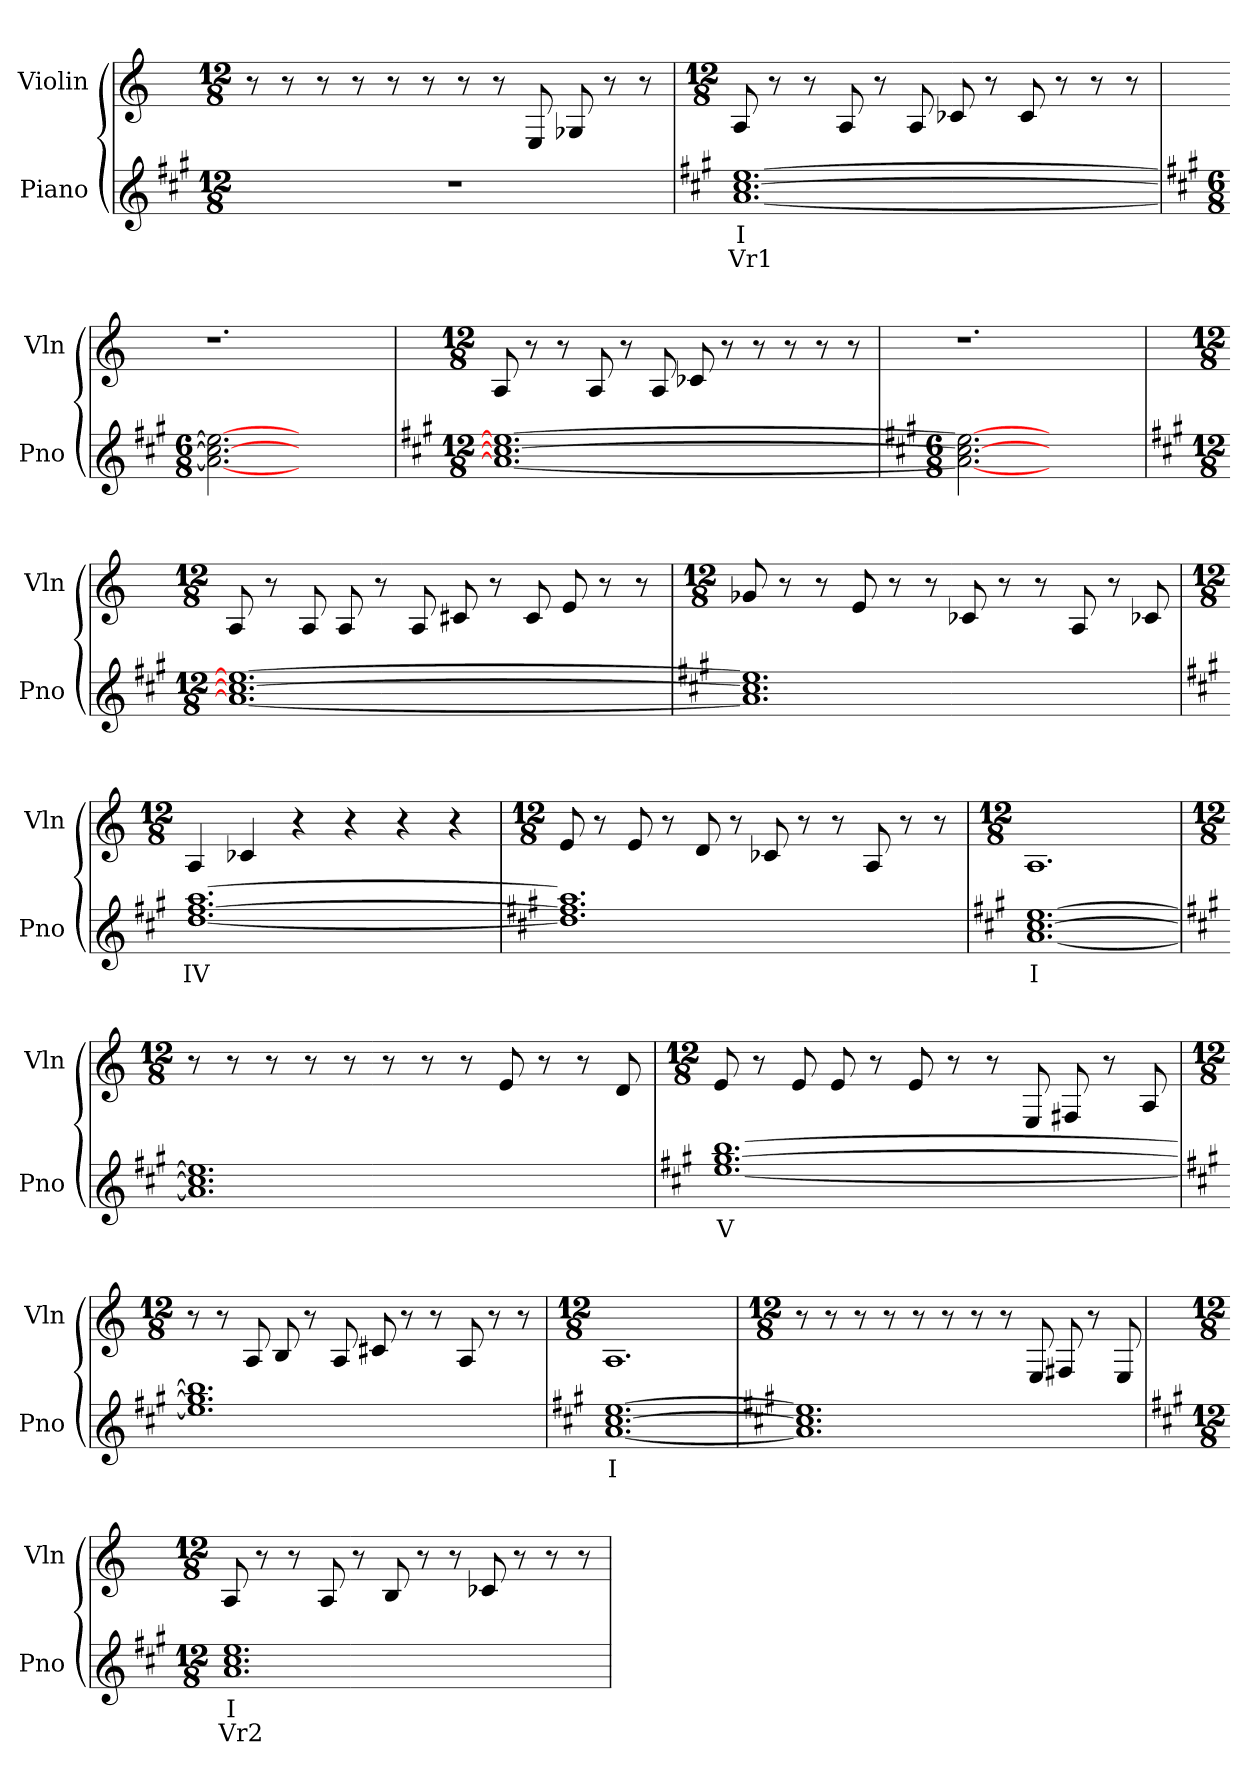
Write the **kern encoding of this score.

**kern	**text	**text	**kern
*part2	*part2	*part2	*part1
*staff2	*staff2	*staff2	*staff1
*I"Piano	*	*	*I"Violin
*I'Pno	*	*	*I'Vln
*k[f#c#g#]	*	*	*
*A:	*	*	*
*M12/8	*	*	*M12/8
=	=	=	=
1.r	.	.	8r
.	.	.	8r
.	.	.	8r
.	.	.	8r
.	.	.	8r
.	.	.	8r
.	.	.	8r
.	.	.	8r
.	.	.	8E
.	.	.	8G-X
.	.	.	8r
.	.	.	8r
=	=	=	=
*k[f#c#g#]	*	*	*
*A:	*	*	*
*	*	*	*M12/8
[1.a [1.cc# [1.ee	I	Vr1	8A
.	.	.	8r
.	.	.	8r
.	.	.	8A
.	.	.	8r
.	.	.	8A
.	.	.	8c-X
.	.	.	8r
.	.	.	8c-
.	.	.	8r
.	.	.	8r
.	.	.	8r
=	=	=	=
*k[f#c#g#]	*	*	*
*A:	*	*	*
*M6/8	*	*	*
2.a_ 2.cc#_ 2.ee_	.	.	1.r
2.ryy	.	.	.
=	=	=	=
*k[f#c#g#]	*	*	*
*A:	*	*	*
*M12/8	*	*	*M12/8
1.a_ 1.cc#_ 1.ee_	.	.	8A
.	.	.	8r
.	.	.	8r
.	.	.	8A
.	.	.	8r
.	.	.	8A
.	.	.	8c-X
.	.	.	8r
.	.	.	8r
.	.	.	8r
.	.	.	8r
.	.	.	8r
=	=	=	=
*k[f#c#g#]	*	*	*
*A:	*	*	*
*M6/8	*	*	*
2.a_ 2.cc#_ 2.ee_	.	.	1.r
2.ryy	.	.	.
=	=	=	=
*k[f#c#g#]	*	*	*
*A:	*	*	*
*M12/8	*	*	*M12/8
1.a_ 1.cc#_ 1.ee_	.	.	8A
.	.	.	8r
.	.	.	8A
.	.	.	8A
.	.	.	8r
.	.	.	8A
.	.	.	8c#X
.	.	.	8r
.	.	.	8c#
.	.	.	8e
.	.	.	8r
.	.	.	8r
=	=	=	=
*k[f#c#g#]	*	*	*
*A:	*	*	*
*	*	*	*M12/8
1.a] 1.cc#] 1.ee]	.	.	8g-X
.	.	.	8r
.	.	.	8r
.	.	.	8e
.	.	.	8r
.	.	.	8r
.	.	.	8c-X
.	.	.	8r
.	.	.	8r
.	.	.	8A
.	.	.	8r
.	.	.	8c-X
=	=	=	=
*k[f#c#g#]	*	*	*
*A:	*	*	*
*	*	*	*M12/8
[1.dd [1.ff# [1.aa	IV	.	4A
.	.	.	4c-X
.	.	.	4r
.	.	.	4r
.	.	.	4r
.	.	.	4r
=	=	=	=
*k[f#c#g#]	*	*	*
*A:	*	*	*
*	*	*	*M12/8
1.dd] 1.ff#] 1.aa]	.	.	8e
.	.	.	8r
.	.	.	8e
.	.	.	8r
.	.	.	8d
.	.	.	8r
.	.	.	8c-X
.	.	.	8r
.	.	.	8r
.	.	.	8A
.	.	.	8r
.	.	.	8r
=	=	=	=
*k[f#c#g#]	*	*	*
*A:	*	*	*
*	*	*	*M12/8
[1.a [1.cc# [1.ee	I	.	1.A
=	=	=	=
*k[f#c#g#]	*	*	*
*A:	*	*	*
*	*	*	*M12/8
1.a] 1.cc#] 1.ee]	.	.	8r
.	.	.	8r
.	.	.	8r
.	.	.	8r
.	.	.	8r
.	.	.	8r
.	.	.	8r
.	.	.	8r
.	.	.	8e
.	.	.	8r
.	.	.	8r
.	.	.	8d
=	=	=	=
*k[f#c#g#]	*	*	*
*A:	*	*	*
*	*	*	*M12/8
[1.ee [1.gg# [1.bb	V	.	8e
.	.	.	8r
.	.	.	8e
.	.	.	8e
.	.	.	8r
.	.	.	8e
.	.	.	8r
.	.	.	8r
.	.	.	8E
.	.	.	8F#X
.	.	.	8r
.	.	.	8A
=	=	=	=
*k[f#c#g#]	*	*	*
*A:	*	*	*
*	*	*	*M12/8
1.ee] 1.gg#] 1.bb]	.	.	8r
.	.	.	8r
.	.	.	8A
.	.	.	8B
.	.	.	8r
.	.	.	8A
.	.	.	8c#X
.	.	.	8r
.	.	.	8r
.	.	.	8A
.	.	.	8r
.	.	.	8r
=	=	=	=
*k[f#c#g#]	*	*	*
*A:	*	*	*
*	*	*	*M12/8
[1.a [1.cc# [1.ee	I	.	1.A
=	=	=	=
*k[f#c#g#]	*	*	*
*A:	*	*	*
*	*	*	*M12/8
1.a] 1.cc#] 1.ee]	.	.	8r
.	.	.	8r
.	.	.	8r
.	.	.	8r
.	.	.	8r
.	.	.	8r
.	.	.	8r
.	.	.	8r
.	.	.	8E
.	.	.	8F#X
.	.	.	8r
.	.	.	8E
=	=	=	=
*k[f#c#g#]	*	*	*
*A:	*	*	*
*M12/8	*	*	*M12/8
1.a 1.cc# 1.ee	I	Vr2	8A
.	.	.	8r
.	.	.	8r
.	.	.	8A
.	.	.	8r
.	.	.	8B
.	.	.	8r
.	.	.	8r
.	.	.	8c-X
.	.	.	8r
.	.	.	8r
.	.	.	8r
=	=	=	=
*-	*-	*-	*-
